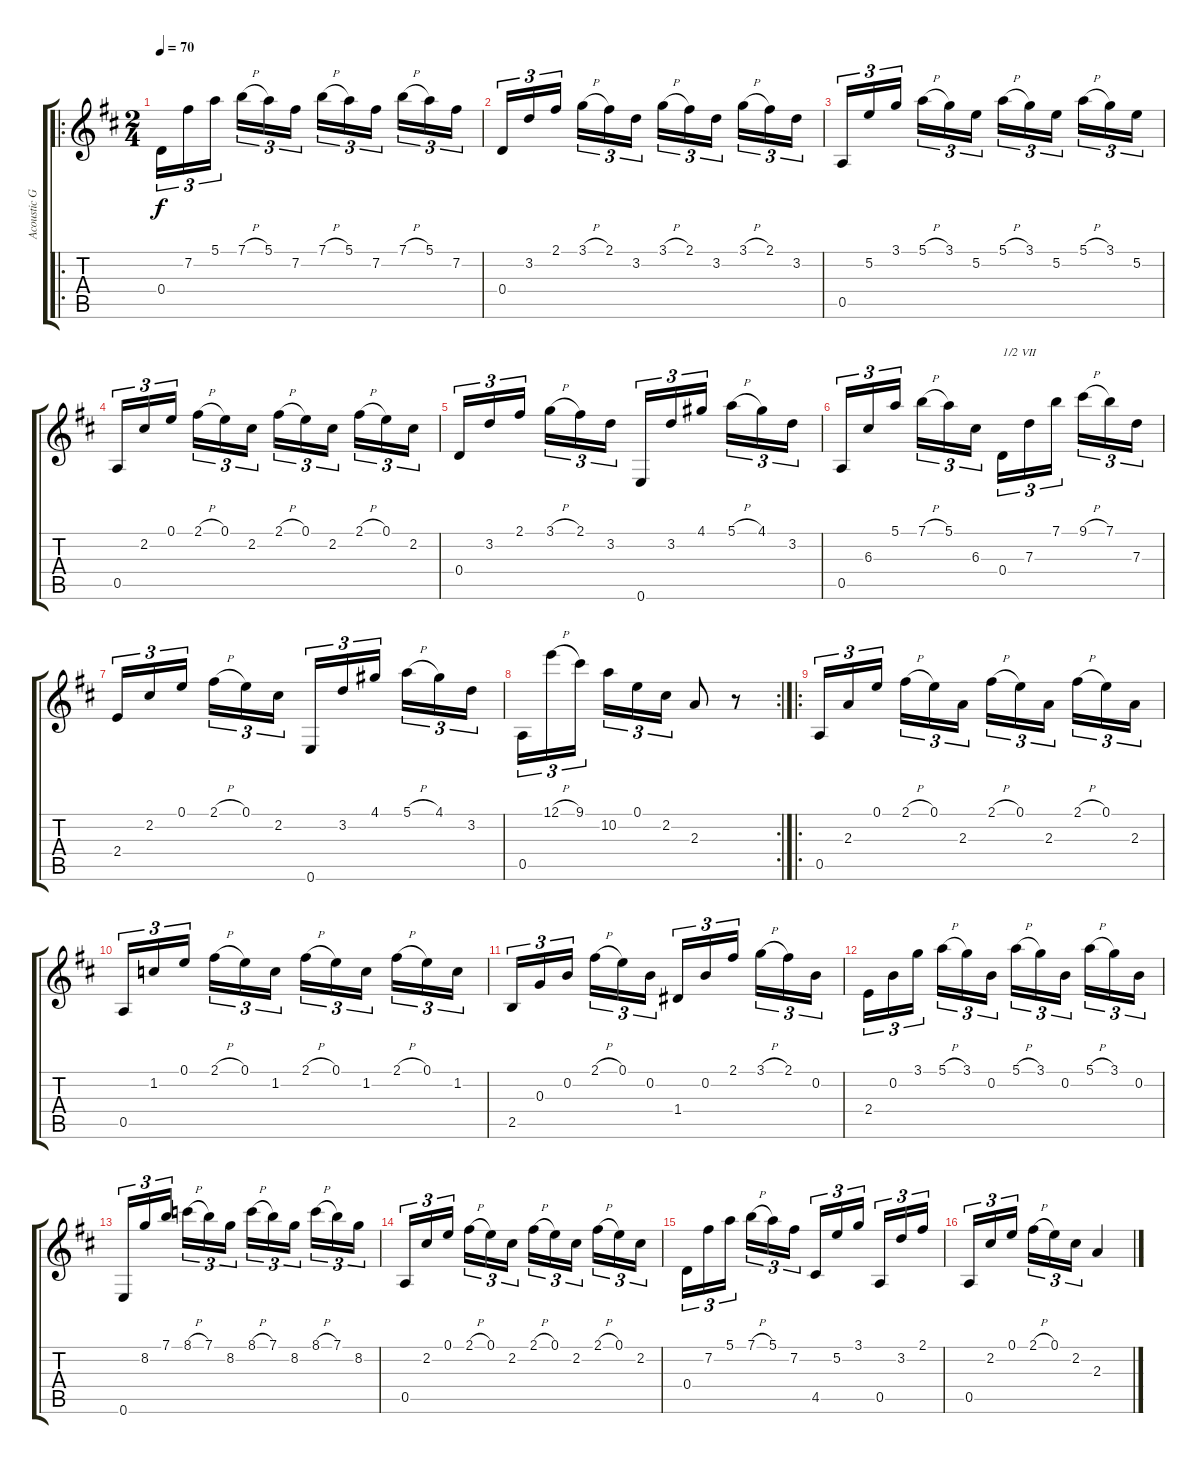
\track ("Acoustic Guitar" "Acoustic G") {instrument acousticguitarnylon}
\staff {score tabs}
\tuning (E4 B3 G3 D3 A2 E2) {hide}
\ro
\ts (2 4)
\tempo 70
\clef g2
\ks d
0.4.16{tu (3 2) dy f instrument acousticguitarnylon} 7.2.16{tu (3 2)} 5.1.16{tu (3 2) beam splitsecondary} 7.1{h}.16{tu (3 2)} 5.1.16{tu (3 2)} 7.2.16{tu (3 2)} 7.1{h}.16{tu (3 2)} 5.1.16{tu (3 2)} 7.2.16{tu (3 2) beam splitsecondary} 7.1{h}.16{tu (3 2)} 5.1.16{tu (3 2)} 7.2.16{tu (3 2)} |
0.4.16{tu (3 2)} 3.2.16{tu (3 2)} 2.1.16{tu (3 2) beam splitsecondary} 3.1{h}.16{tu (3 2)} 2.1.16{tu (3 2)} 3.2.16{tu (3 2)} 3.1{h}.16{tu (3 2)} 2.1.16{tu (3 2)} 3.2.16{tu (3 2) beam splitsecondary} 3.1{h}.16{tu (3 2)} 2.1.16{tu (3 2)} 3.2.16{tu (3 2)} |
0.5.16{tu (3 2)} 5.2.16{tu (3 2)} 3.1.16{tu (3 2) beam splitsecondary} 5.1{h}.16{tu (3 2)} 3.1.16{tu (3 2)} 5.2.16{tu (3 2)} 5.1{h}.16{tu (3 2)} 3.1.16{tu (3 2)} 5.2.16{tu (3 2) beam splitsecondary} 5.1{h}.16{tu (3 2)} 3.1.16{tu (3 2)} 5.2.16{tu (3 2)} |
0.5.16{tu (3 2)} 2.2.16{tu (3 2)} 0.1.16{tu (3 2) beam splitsecondary} 2.1{h}.16{tu (3 2)} 0.1.16{tu (3 2)} 2.2.16{tu (3 2)} 2.1{h}.16{tu (3 2)} 0.1.16{tu (3 2)} 2.2.16{tu (3 2) beam splitsecondary} 2.1{h}.16{tu (3 2)} 0.1.16{tu (3 2)} 2.2.16{tu (3 2)} |
0.4.16{tu (3 2)} 3.2.16{tu (3 2)} 2.1.16{tu (3 2) beam splitsecondary} 3.1{h}.16{tu (3 2)} 2.1.16{tu (3 2)} 3.2.16{tu (3 2)} 0.6.16{tu (3 2)} 3.2.16{tu (3 2)} 4.1.16{tu (3 2) beam splitsecondary} 5.1{h}.16{tu (3 2)} 4.1.16{tu (3 2)} 3.2.16{tu (3 2)} |
0.5.16{tu (3 2)} 6.3.16{tu (3 2)} 5.1.16{tu (3 2) beam splitsecondary} 7.1{h}.16{tu (3 2)} 5.1.16{tu (3 2)} 6.3.16{tu (3 2)} 0.4.16{tu (3 2) txt "1/2 VII"} 7.3.16{tu (3 2)} 7.1.16{tu (3 2) beam splitsecondary} 9.1{h}.16{tu (3 2)} 7.1.16{tu (3 2)} 7.3.16{tu (3 2)} |
2.4.16{tu (3 2)} 2.2.16{tu (3 2)} 0.1.16{tu (3 2) beam splitsecondary} 2.1{h}.16{tu (3 2)} 0.1.16{tu (3 2)} 2.2.16{tu (3 2)} 0.6.16{tu (3 2)} 3.2.16{tu (3 2)} 4.1.16{tu (3 2) beam splitsecondary} 5.1{h}.16{tu (3 2)} 4.1.16{tu (3 2)} 3.2.16{tu (3 2)} |
\rc 2
0.5.16{tu (3 2)} 12.1{h}.16{tu (3 2)} 9.1.16{tu (3 2) beam splitsecondary} 10.2.16{tu (3 2)} 0.1.16{tu (3 2)} 2.2.16{tu (3 2)} 2.3.8 r.8 |
\ro
0.5.16{tu (3 2)} 2.3.16{tu (3 2)} 0.1.16{tu (3 2) beam splitsecondary} 2.1{h}.16{tu (3 2)} 0.1.16{tu (3 2)} 2.3.16{tu (3 2)} 2.1{h}.16{tu (3 2)} 0.1.16{tu (3 2)} 2.3.16{tu (3 2) beam splitsecondary} 2.1{h}.16{tu (3 2)} 0.1.16{tu (3 2)} 2.3.16{tu (3 2)} |
0.5.16{tu (3 2)} 1.2.16{tu (3 2)} 0.1.16{tu (3 2) beam splitsecondary} 2.1{h}.16{tu (3 2)} 0.1.16{tu (3 2)} 1.2.16{tu (3 2)} 2.1{h}.16{tu (3 2)} 0.1.16{tu (3 2)} 1.2.16{tu (3 2) beam splitsecondary} 2.1{h}.16{tu (3 2)} 0.1.16{tu (3 2)} 1.2.16{tu (3 2)} |
2.5.16{tu (3 2)} 0.3.16{tu (3 2)} 0.2.16{tu (3 2) beam splitsecondary} 2.1{h}.16{tu (3 2)} 0.1.16{tu (3 2)} 0.2.16{tu (3 2)} 1.4.16{tu (3 2)} 0.2.16{tu (3 2)} 2.1.16{tu (3 2) beam splitsecondary} 3.1{h}.16{tu (3 2)} 2.1.16{tu (3 2)} 0.2.16{tu (3 2)} |
2.4.16{tu (3 2)} 0.2.16{tu (3 2)} 3.1.16{tu (3 2) beam splitsecondary} 5.1{h}.16{tu (3 2)} 3.1.16{tu (3 2)} 0.2.16{tu (3 2)} 5.1{h}.16{tu (3 2)} 3.1.16{tu (3 2)} 0.2.16{tu (3 2) beam splitsecondary} 5.1{h}.16{tu (3 2)} 3.1.16{tu (3 2)} 0.2.16{tu (3 2)} |
0.6.16{tu (3 2)} 8.2.16{tu (3 2)} 7.1.16{tu (3 2) beam splitsecondary} 8.1{h}.16{tu (3 2)} 7.1.16{tu (3 2)} 8.2.16{tu (3 2)} 8.1{h}.16{tu (3 2)} 7.1.16{tu (3 2)} 8.2.16{tu (3 2) beam splitsecondary} 8.1{h}.16{tu (3 2)} 7.1.16{tu (3 2)} 8.2.16{tu (3 2)} |
0.5.16{tu (3 2)} 2.2.16{tu (3 2)} 0.1.16{tu (3 2) beam splitsecondary} 2.1{h}.16{tu (3 2)} 0.1.16{tu (3 2)} 2.2.16{tu (3 2)} 2.1{h}.16{tu (3 2)} 0.1.16{tu (3 2)} 2.2.16{tu (3 2) beam splitsecondary} 2.1{h}.16{tu (3 2)} 0.1.16{tu (3 2)} 2.2.16{tu (3 2)} |
0.4.16{tu (3 2)} 7.2.16{tu (3 2)} 5.1.16{tu (3 2) beam splitsecondary} 7.1{h}.16{tu (3 2)} 5.1.16{tu (3 2)} 7.2.16{tu (3 2)} 4.5.16{tu (3 2)} 5.2.16{tu (3 2)} 3.1.16{tu (3 2) beam splitsecondary} 0.5.16{tu (3 2)} 3.2.16{tu (3 2)} 2.1.16{tu (3 2)} |
0.5.16{tu (3 2)} 2.2.16{tu (3 2)} 0.1.16{tu (3 2) beam splitsecondary} 2.1{h}.16{tu (3 2)} 0.1.16{tu (3 2)} 2.2.16{tu (3 2)} 2.3.4
